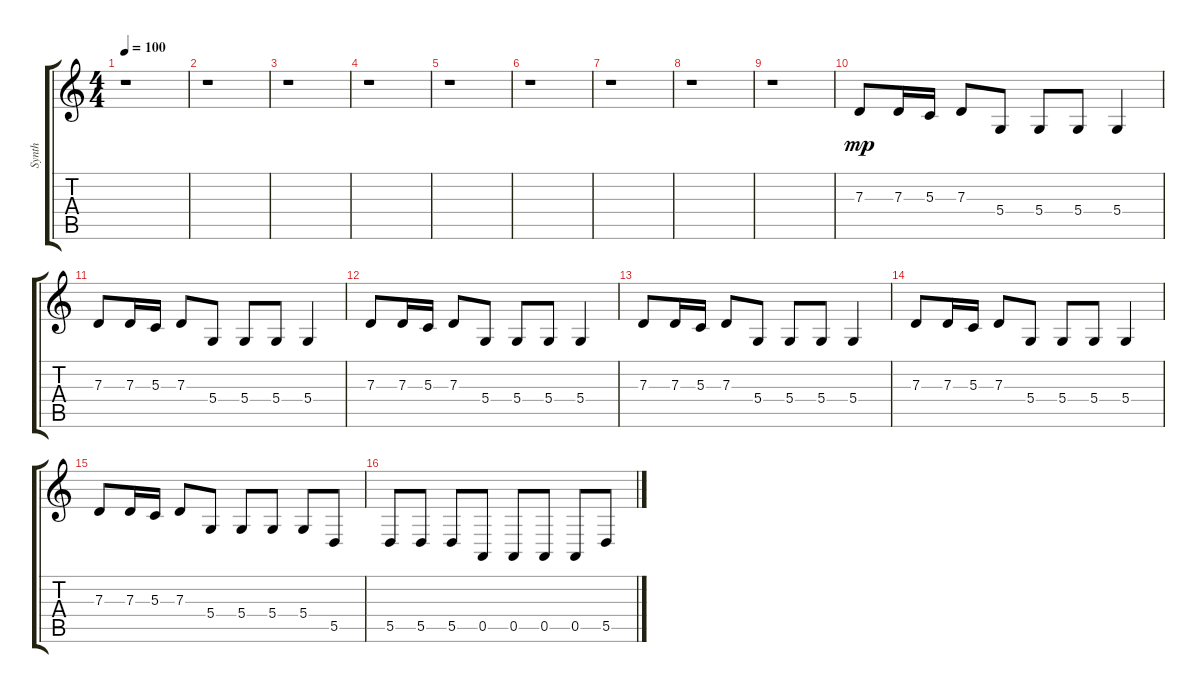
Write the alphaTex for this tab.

\track ("Synth" "Synth") {instrument lead2sawtooth}
\staff {score tabs}
\tuning (E4 B3 G3 D3 A2 E2) {hide}
\ts (4 4)
\tempo 100
\clef g2
\ks c
r.1{dy mp} |
r.1 |
r.1 |
r.1 |
r.1 |
r.1 |
r.1 |
r.1 |
r.1 |
7.3.8 7.3.16 5.3.16 7.3.8 5.4.8 5.4.8 5.4.8 5.4.4 |
7.3.8 7.3.16 5.3.16 7.3.8 5.4.8 5.4.8 5.4.8 5.4.4 |
7.3.8 7.3.16 5.3.16 7.3.8 5.4.8 5.4.8 5.4.8 5.4.4 |
7.3.8 7.3.16 5.3.16 7.3.8 5.4.8 5.4.8 5.4.8 5.4.4 |
7.3.8 7.3.16 5.3.16 7.3.8 5.4.8 5.4.8 5.4.8 5.4.4 |
7.3.8 7.3.16 5.3.16 7.3.8 5.4.8 5.4.8 5.4.8 5.4.8 5.5.8 |
5.5.8 5.5.8 5.5.8 0.5.8 0.5.8 0.5.8 0.5.8 5.5.8
